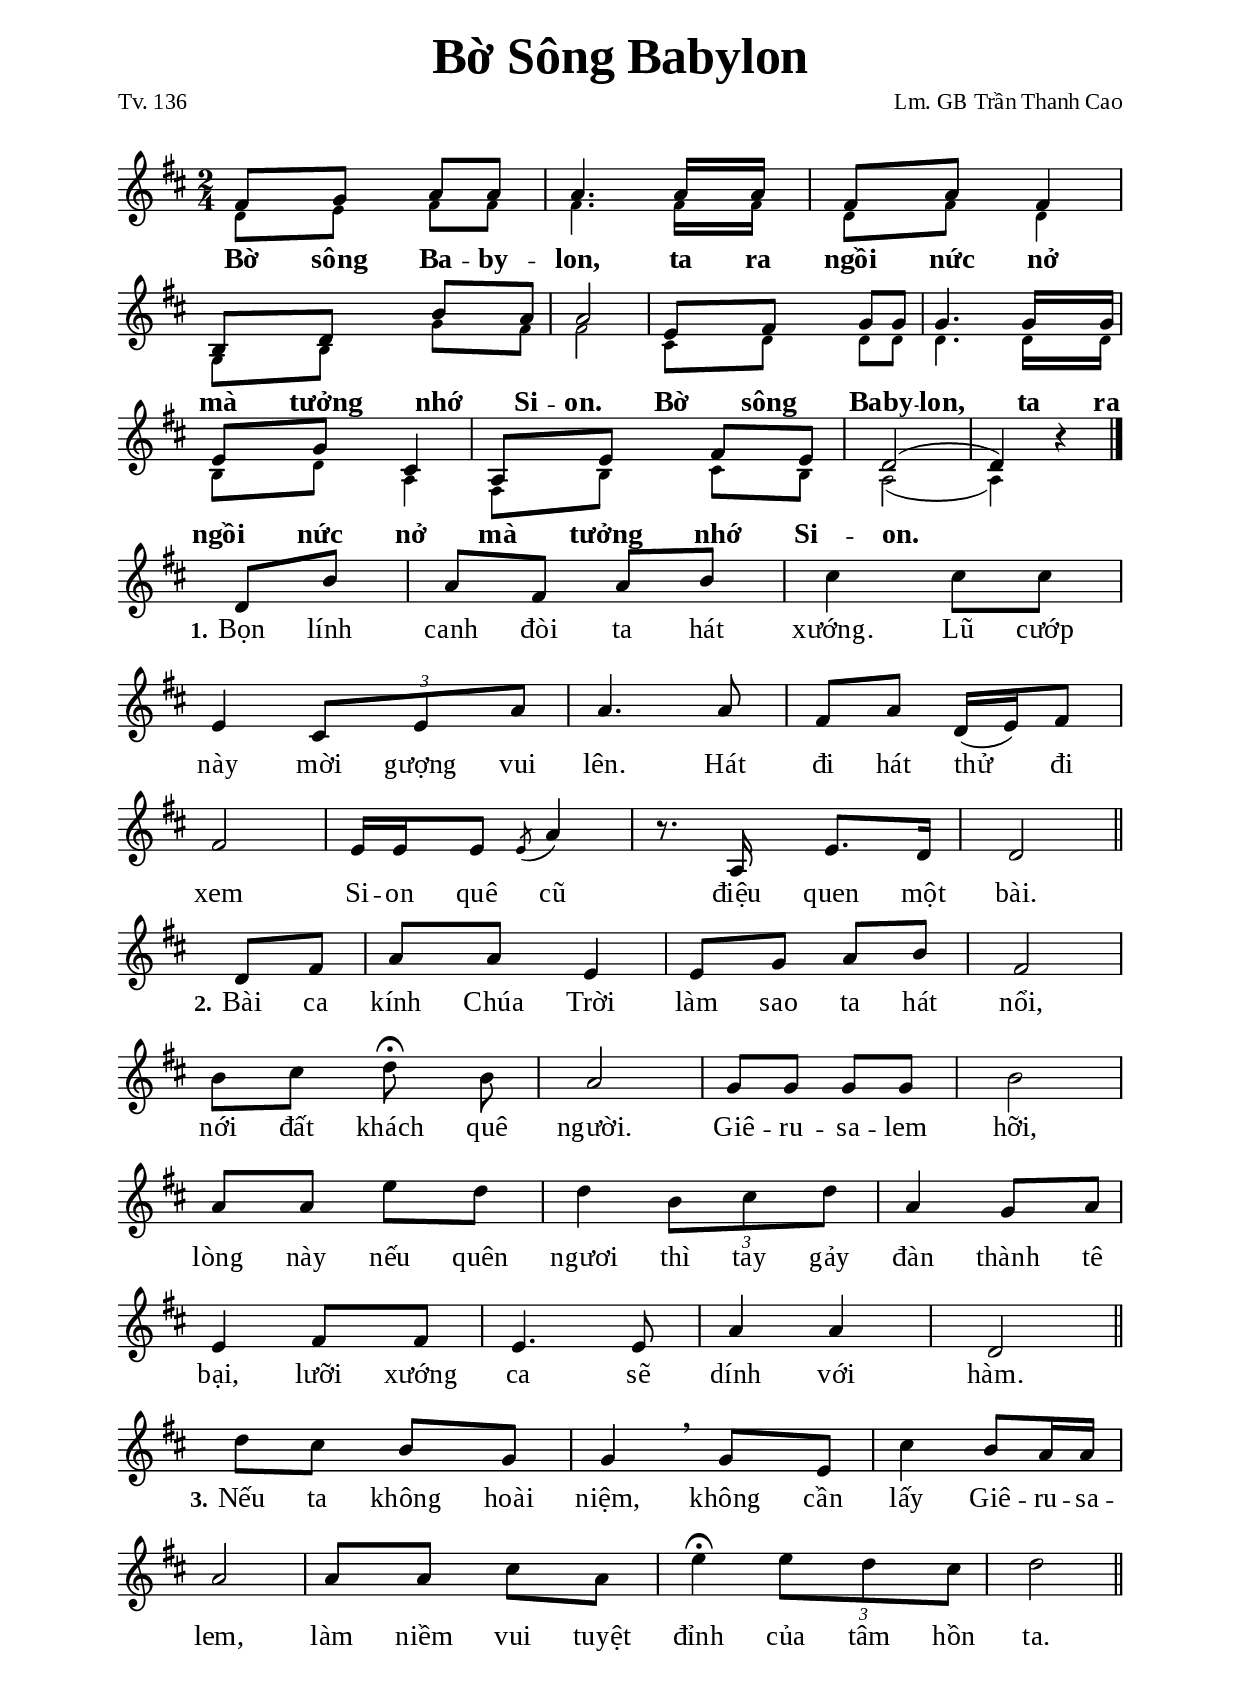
% Cài đặt chung
\version "2.22.1"
\include "english.ly"

\header {
  title = \markup { \fontsize #3 "Bờ Sông Babylon" }
  poet = "Tv. 136"
  composer = "Lm. GB Trần Thanh Cao"
  arranger = " "
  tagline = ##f
}

\paper {
  #(set-paper-size "a4")
  top-margin = 10\mm
  bottom-margin = 10\mm
  left-margin = 20\mm
  right-margin = 20\mm
  indent = #0
  #(define fonts
    (make-pango-font-tree
      "Liberation Serif"
      "Liberation Serif"
      "Liberation Serif"
      (/ 20 20)))
  page-count = #1
  system-system-spacing = #'((basic-distance . 13))
  score-system-spacing = #'((basic-distance . 13))
}

% Nhạc điệp khúc
nhacDiepKhucSop= \relative c' {
  fs8 g a a |
  a4. a16 a |
  fs8 a fs4 |
  b,8 d b' a |
  a2 |
  e8 fs g g |
  g4. g16 g |
  e8 g cs,4 |
  a8 e' fs e |
  d2 ( |
  d4) r \bar "|."
}

nhacDiepKhucBass= \relative c' {
  d8 e fs fs |
  fs4. fs16 fs |
  d8 fs d4 |
  g,8 b g' fs |
  fs2 |
  cs8 d d d |
  d4. d16 d |
  b8 d a4 |
  fs8 b cs b |
  a2 ( |
  a4) r
}

% Nhạc phiên khúc
nhacPhienKhucMot = \relative c' {
  \partial 4 d8 b' |
  a fs a b |
  cs4 cs8 cs |
  e,4 \tuplet 3/2 { cs8 e a } |
  a4. a8 |
  fs8 a d,16 (e) fs8 |
  fs2 |
  e16 e e8 \acciaccatura e8 a4 |
  r8. a,16 e'8. d16 |
  d2 \bar "||"
}

nhacPhienKhucHai = \relative c' {
  \partial 4 d8 fs |
  a a e4 |
  e8 g a b |
  fs2 |
  b8 cs
  \autoBeamOff
  d \fermata b |
  \autoBeamOn
  a2 |
  g8 g g g |
  b2 |
  a8 a e' d |
  d4 \tuplet 3/2 { b8 cs d } |
  a4 g8 a |
  e4 fs8 fs |
  e4. e8 |
  a4 a |
  d,2 \bar "||"
}

nhacPhienKhucBa = \relative c'' {
  d8 cs b g |
  g4 \breathe g8 e |
  cs'4 b8 a16 a |
  a2 |
  a8 a cs a |
  e'4 \fermata \tuplet 3/2 { e8 d cs } |
  d2 \bar "||"
}

% Lời điệp khúc
loiDiepKhuc = \lyricmode {
  Bờ sông Ba -- by -- lon,
  ta ra ngồi nức nở mà tưởng nhớ Si -- on.
  Bờ sông Ba -- by -- lon,
  ta ra ngồi nức nở mà tưởng nhớ Si -- on.
}

% Lời phiên khúc
loiPhienKhucMot = \lyricmode {
  \set stanza = #"1."
  Bọn lính canh đòi ta hát xướng.
  Lũ cướp này mời gượng vui lên.
  Hát đi hát thử đi xem Si -- on quê cũ
  điệu quen một bài.
}

loiPhienKhucHai = \lyricmode {
  \set stanza = #"2."
  Bài ca kính Chúa Trời làm sao ta hát nổi,
  nới đất khách quê người.
  Giê -- ru -- sa -- lem hỡi,
  lòng này nếu quên ngươi
  thì tay gảy đàn thành tê bại,
  lưỡi xướng ca sẽ dính với hàm.
}

loiPhienKhucBa = \lyricmode {
  \set stanza = #"3."
  Nếu ta không hoài niệm,
  không cần lấy Giê -- ru -- sa -- lem,
  làm niềm vui tuyệt đỉnh của tâm hồn ta.
}


% Dàn trang
\score {
  \new ChoirStaff <<
    \new Staff = diepKhuc \with {
        \consists "Merge_rests_engraver"
        %\magnifyStaff #(magstep +1)
      }
      <<
      \new Voice = beSop {
        \voiceOne \key d \major \time 2/4 \nhacDiepKhucSop
      }
      \new Voice = beBas {
        \override NoteHead.font-size = #-2
        \voiceTwo \key d \major \time 2/4 \nhacDiepKhucBass
      }
    >>
    \new Lyrics \lyricsto beSop \loiDiepKhuc
  >>
  \layout {
    \override Lyrics.LyricText.font-series = #'bold
    \override Lyrics.LyricText.font-size = #+2
    \override Lyrics.LyricSpace.minimum-distance = #5
    \override Score.BarNumber.break-visibility = ##(#f #f #f)
    \override Score.SpacingSpanner.uniform-stretching = ##t
  }
}

\score {
  \new ChoirStaff <<
    \new Staff = phienKhuc \with {
        %\magnifyStaff #(magstep +1)
      }
      <<
      \new Voice = beSop {
        \key d \major \time 2/4 \nhacPhienKhucMot
      }
    >>
    \new Lyrics \lyricsto beSop \loiPhienKhucMot
  >>
  \layout {
    \override Staff.TimeSignature.transparent = ##t
    \override Lyrics.LyricText.font-size = #+2
    \override Lyrics.LyricSpace.minimum-distance = #4
    \override Score.BarNumber.break-visibility = ##(#f #f #f)
    \override Score.SpacingSpanner.uniform-stretching = ##t
    
  } 
}

\score {
  \new ChoirStaff <<
    \new Staff = phienKhuc \with {
        %\magnifyStaff #(magstep +1)
      }
      <<
      \new Voice = beSop {
        \key d \major \time 2/4 \nhacPhienKhucHai
      }
    >>
    \new Lyrics \lyricsto beSop \loiPhienKhucHai
  >>
  \layout {
    \override Staff.TimeSignature.transparent = ##t
    \override Lyrics.LyricText.font-size = #+2
    \override Lyrics.LyricSpace.minimum-distance = #4
    \override Score.BarNumber.break-visibility = ##(#f #f #f)
    \override Score.SpacingSpanner.uniform-stretching = ##t
    
  } 
}

\score {
  \new ChoirStaff <<
    \new Staff = phienKhuc \with {
        %\magnifyStaff #(magstep +1)
      }
      <<
      \new Voice = beSop {
        \key d \major \time 2/4 \nhacPhienKhucBa
      }
    >>
    \new Lyrics \lyricsto beSop \loiPhienKhucBa
  >>
  \layout {
    \override Staff.TimeSignature.transparent = ##t
    \override Lyrics.LyricText.font-size = #+2
    \override Lyrics.LyricSpace.minimum-distance = #4
    \override Score.BarNumber.break-visibility = ##(#f #f #f)
    \override Score.SpacingSpanner.uniform-stretching = ##t
   
  } 
}
